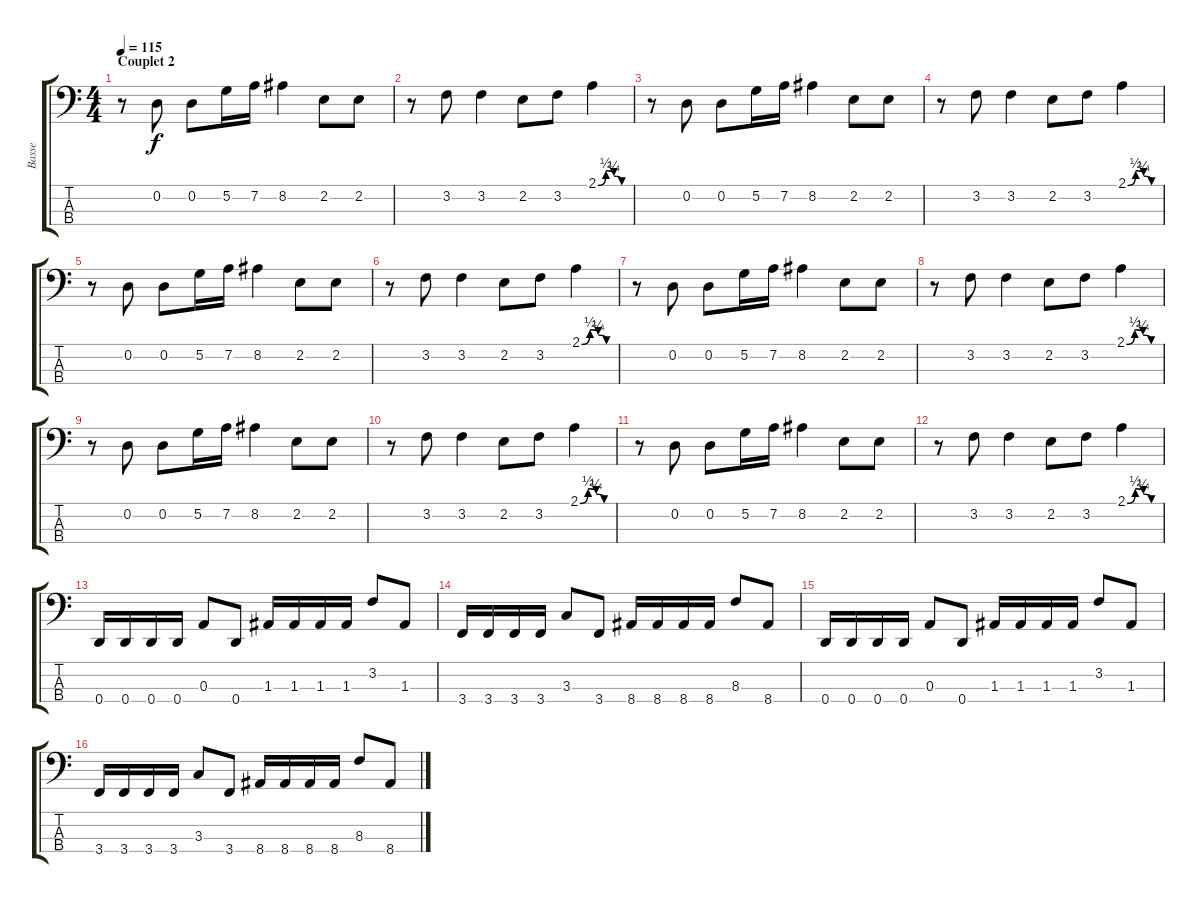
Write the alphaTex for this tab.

\track ("Basse" "Basse") {instrument electricbassfinger}
\staff {score tabs}
\tuning (G2 D2 A1 D1) {hide}
\ts (4 4)
\section ("" "Couplet 2")
\tempo 115
\clef f4
\ks c
r.8{dy f} 0.2.8 0.2.8 5.2.16 7.2.16 8.2.4 2.2.8 2.2.8 |
r.8 3.2.8 3.2.4 2.2.8 3.2.8 2.1{be (custom 0 0 15 2 30 1 45 0 60 0)}.4 |
r.8 0.2.8 0.2.8 5.2.16 7.2.16 8.2.4 2.2.8 2.2.8 |
r.8 3.2.8 3.2.4 2.2.8 3.2.8 2.1{be (custom 0 0 15 2 30 1 45 0 60 0)}.4 |
r.8 0.2.8 0.2.8 5.2.16 7.2.16 8.2.4 2.2.8 2.2.8 |
r.8 3.2.8 3.2.4 2.2.8 3.2.8 2.1{be (custom 0 0 15 2 30 1 45 0 60 0)}.4 |
r.8 0.2.8 0.2.8 5.2.16 7.2.16 8.2.4 2.2.8 2.2.8 |
r.8 3.2.8 3.2.4 2.2.8 3.2.8 2.1{be (custom 0 0 15 2 30 1 45 0 60 0)}.4 |
r.8 0.2.8 0.2.8 5.2.16 7.2.16 8.2.4 2.2.8 2.2.8 |
r.8 3.2.8 3.2.4 2.2.8 3.2.8 2.1{be (custom 0 0 15 2 30 1 45 0 60 0)}.4 |
r.8 0.2.8 0.2.8 5.2.16 7.2.16 8.2.4 2.2.8 2.2.8 |
r.8 3.2.8 3.2.4 2.2.8 3.2.8 2.1{be (custom 0 0 15 2 30 1 45 0 60 0)}.4 |
0.4.16 0.4.16 0.4.16 0.4.16 0.3.8 0.4.8 1.3.16 1.3.16 1.3.16 1.3.16 3.2.8 1.3.8 |
3.4.16 3.4.16 3.4.16 3.4.16 3.3.8 3.4.8 8.4.16 8.4.16 8.4.16 8.4.16 8.3.8 8.4.8 |
0.4.16 0.4.16 0.4.16 0.4.16 0.3.8 0.4.8 1.3.16 1.3.16 1.3.16 1.3.16 3.2.8 1.3.8 |
3.4.16 3.4.16 3.4.16 3.4.16 3.3.8 3.4.8 8.4.16 8.4.16 8.4.16 8.4.16 8.3.8 8.4.8
